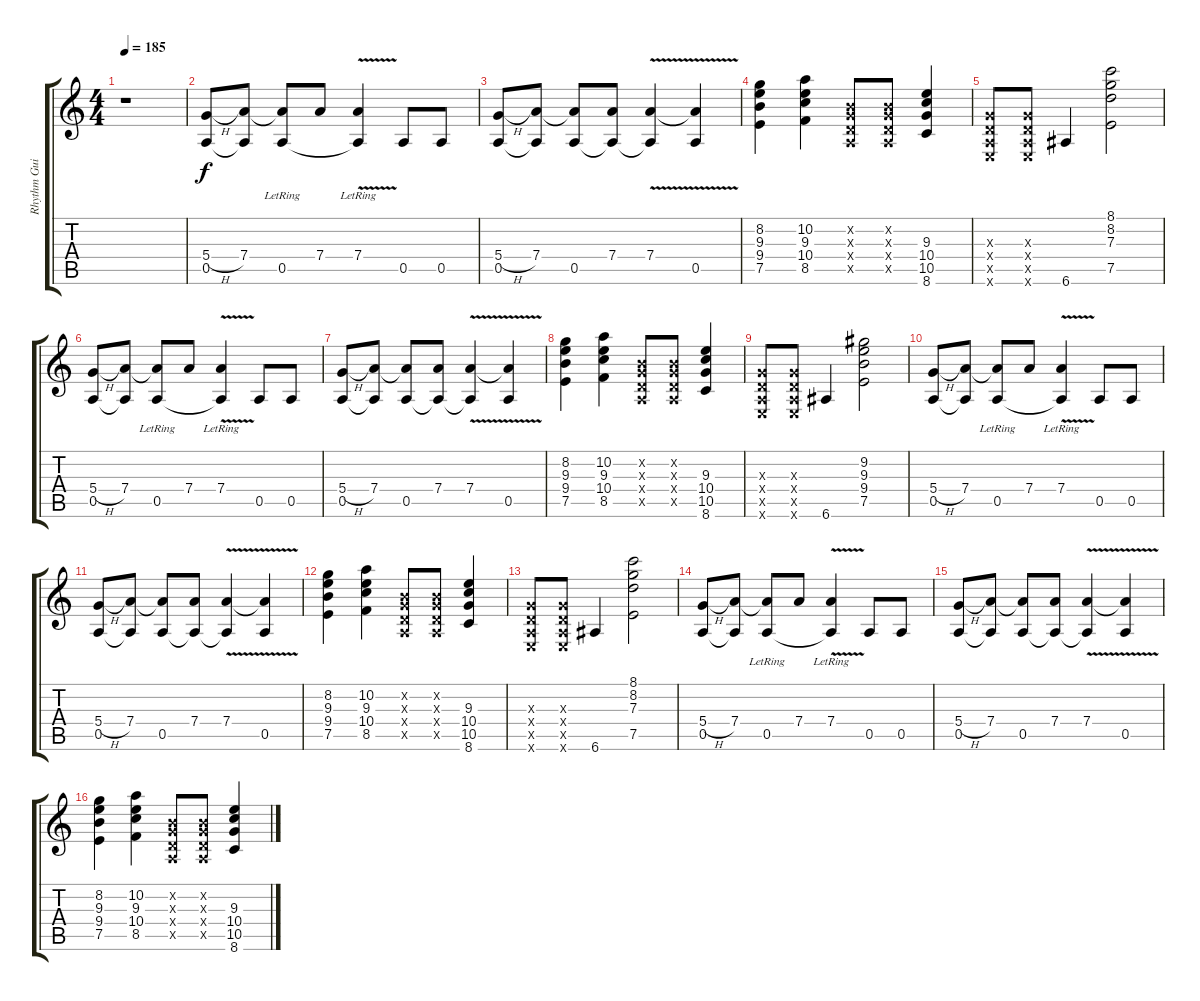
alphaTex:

\track ("Rhythm Guitar 2" "Rhythm Gui") {instrument distortionguitar}
\staff {score tabs}
\tuning (E4 B3 G3 D3 A2 E2) {hide}
\ts (4 4)
\tempo 185
\clef g2
\ks c
r.1{dy f} |
(5.4{h} 0.5).8 (7.4 0.5{t}).8 (7.4{t} 0.5{lr}).8 7.4.8 (7.4{v lr} 0.5{t}).4 0.5.8 0.5.8 |
(5.4{h} 0.5).8 (7.4 0.5{t}).8 (7.4{t} 0.5).8 (7.4 0.5{t}).8 (7.4{v} 0.5{t}).4 (7.4{t} 0.5).4 |
(8.2 9.3 9.4 7.5).4 (10.2 9.3 10.4 8.5).4 (0.2{x} 0.3{x} 0.4{x} 0.5{x}).8 (0.2{x} 0.3{x} 0.4{x} 0.5{x}).8 (9.3 10.4 10.5 8.6).4 |
(0.3{x} 0.4{x} 0.5{x} 0.6{x}).8 (0.3{x} 0.4{x} 0.5{x} 0.6{x}).8 6.6.4 (8.1 8.2 7.3 7.5).2 |
(5.4{h} 0.5).8 (7.4 0.5{t}).8 (7.4{t} 0.5{lr}).8 7.4.8 (7.4{v lr} 0.5{t}).4 0.5.8 0.5.8 |
(5.4{h} 0.5).8 (7.4 0.5{t}).8 (7.4{t} 0.5).8 (7.4 0.5{t}).8 (7.4{v} 0.5{t}).4 (7.4{t} 0.5).4 |
(8.2 9.3 9.4 7.5).4 (10.2 9.3 10.4 8.5).4 (0.2{x} 0.3{x} 0.4{x} 0.5{x}).8 (0.2{x} 0.3{x} 0.4{x} 0.5{x}).8 (9.3 10.4 10.5 8.6).4 |
(0.3{x} 0.4{x} 0.5{x} 0.6{x}).8 (0.3{x} 0.4{x} 0.5{x} 0.6{x}).8 6.6.4 (9.2 9.3 9.4 7.5).2 |
(5.4{h} 0.5).8 (7.4 0.5{t}).8 (7.4{t} 0.5{lr}).8 7.4.8 (7.4{v lr} 0.5{t}).4 0.5.8 0.5.8 |
(5.4{h} 0.5).8 (7.4 0.5{t}).8 (7.4{t} 0.5).8 (7.4 0.5{t}).8 (7.4{v} 0.5{t}).4 (7.4{t} 0.5).4 |
(8.2 9.3 9.4 7.5).4 (10.2 9.3 10.4 8.5).4 (0.2{x} 0.3{x} 0.4{x} 0.5{x}).8 (0.2{x} 0.3{x} 0.4{x} 0.5{x}).8 (9.3 10.4 10.5 8.6).4 |
(0.3{x} 0.4{x} 0.5{x} 0.6{x}).8 (0.3{x} 0.4{x} 0.5{x} 0.6{x}).8 6.6.4 (8.1 8.2 7.3 7.5).2 |
(5.4{h} 0.5).8 (7.4 0.5{t}).8 (7.4{t} 0.5{lr}).8 7.4.8 (7.4{v lr} 0.5{t}).4 0.5.8 0.5.8 |
(5.4{h} 0.5).8 (7.4 0.5{t}).8 (7.4{t} 0.5).8 (7.4 0.5{t}).8 (7.4{v} 0.5{t}).4 (7.4{t} 0.5).4 |
(8.2 9.3 9.4 7.5).4 (10.2 9.3 10.4 8.5).4 (0.2{x} 0.3{x} 0.4{x} 0.5{x}).8 (0.2{x} 0.3{x} 0.4{x} 0.5{x}).8 (9.3 10.4 10.5 8.6).4
